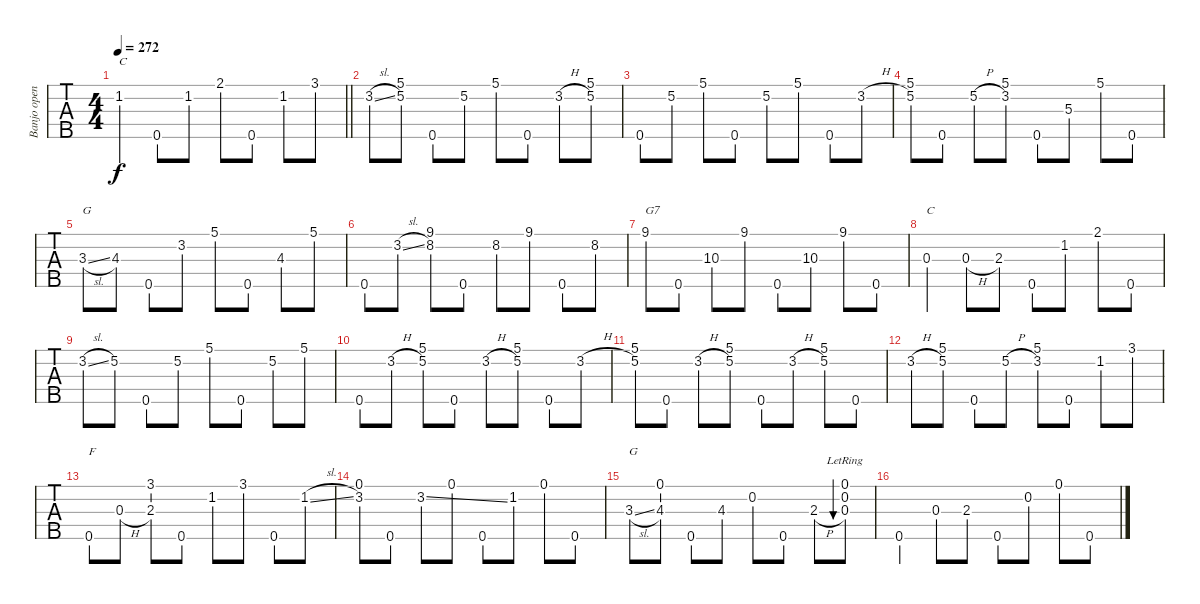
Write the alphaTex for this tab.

\track ("Banjo open G" "Banjo open") {instrument banjo}
\staff {tabs}
\tuning (D4 B3 G3 D3 G4) {hide}
\displaytranspose 12
\ts (4 4)
\tempo 272
\clef g2
\barLineRight lightlight
\ks c
1.2{lf 2}.4{txt "C" dy f} 0.5.8 1.2{lf 2}.8 2.1{lf 3}.8 0.5.8 1.2{lf 2}.8 3.1{lf 5}.8 |
3.2{sl lf 4}.8 (5.1{lf 5} 5.2{lf 4}).8 0.5.8 5.2.8 5.1.8 0.5.8 3.2{h}.8 (5.1 5.2).8 |
0.5.8 5.2.8 5.1.8 0.5.8 5.2.8 5.1.8 0.5.8 3.2{h}.8 |
(5.1{lf 5} 5.2{lf 4}).8 0.5.8 5.2{h}.8 (5.1 3.2).8 0.5.8 5.3{lf 4}.8 5.1.8 0.5.8 |
3.3{sl}.8{txt "G"} 4.3.8 0.5.8 3.2.8 5.1.8 0.5.8 4.3.8 5.1.8 |
0.5.8 3.2{sl}.8 (9.1 8.2).8 0.5.8 8.2.8 9.1.8 0.5.8 8.2.8 |
9.1.8{txt "G7"} 0.5.8 10.3.8 9.1.8 0.5.8 10.3.8 9.1.8 0.5.8 |
0.3.4{txt "C"} 0.3{h}.8 2.3.8 0.5.8 1.2.8 2.1.8 0.5.8 |
3.2{sl}.8 5.2.8 0.5.8 5.2.8 5.1.8 0.5.8 5.2.8 5.1.8 |
0.5.8 3.2{h}.8 (5.1 5.2).8 0.5.8 3.2{h}.8 (5.1 5.2).8 0.5.8 3.2{h}.8 |
(5.1 5.2).8 0.5.8 3.2{h}.8 (5.1 5.2).8 0.5.8 3.2{h}.8 (5.1 5.2).8 0.5.8 |
3.2{h}.8 (5.1 5.2).8 0.5.8 5.2{h}.8 (5.1 3.2).8 0.5.8 1.2.8 3.1.8 |
0.5.8{txt "F"} 0.3{h}.8 (3.1 2.3).8 0.5.8 1.2.8 3.1.8 0.5.8 1.2{sl}.8 |
(0.1 3.2).8 0.5.8 3.2{ss}.8 0.1.8 0.5.8 1.2.8 0.1.8 0.5.8 |
3.3{sl}.8{txt "G"} (0.1 4.3).8 0.5.8 4.3.8 0.2.8 0.5.8 2.3{h rf 2}.8 (0.1{lr rf 3} 0.2{lr} 0.3{lr}).8{bu 60} |
0.5.4 0.3.8 2.3.8 0.5.8 0.2.8 0.1.8 0.5.8
